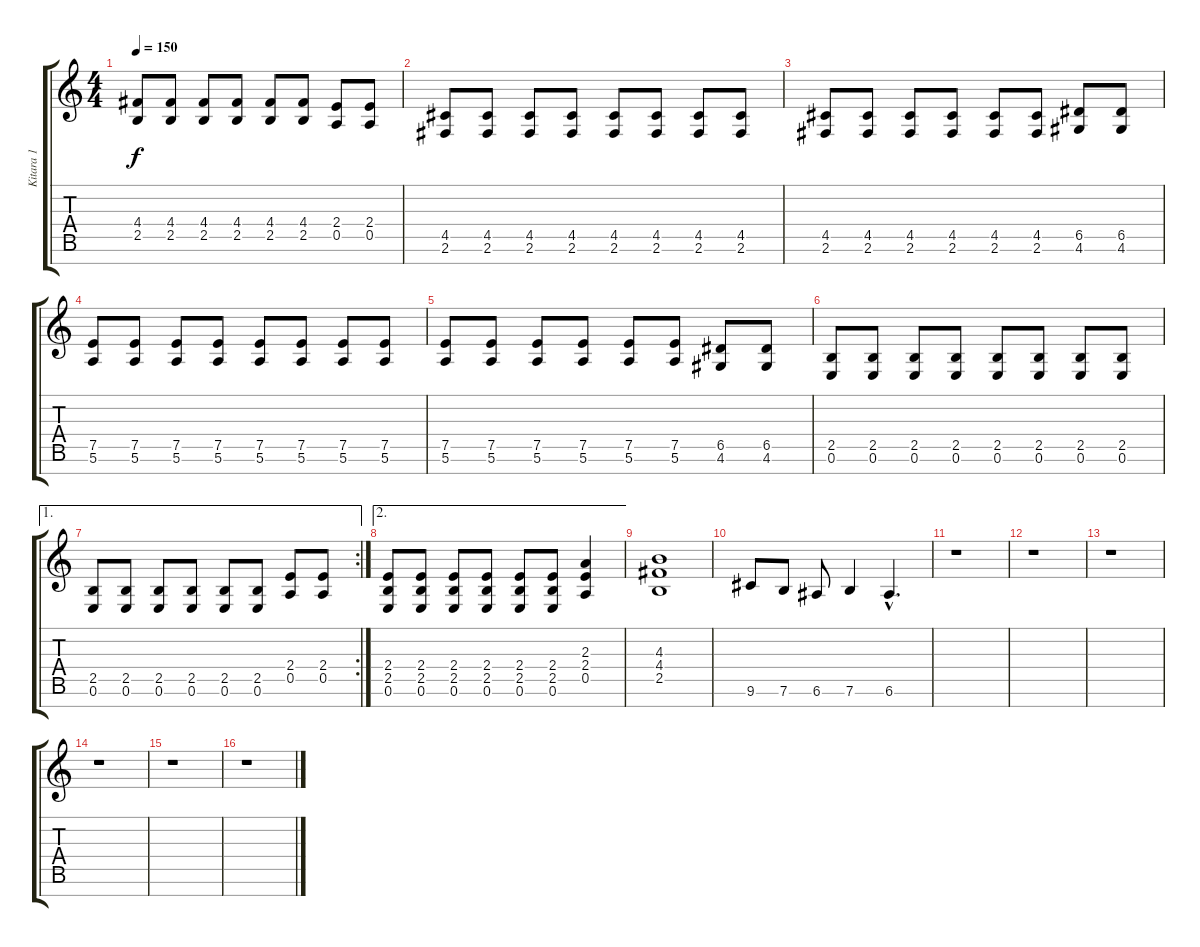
\track ("Kitara 1" "Kitara 1") {instrument distortionguitar}
\staff {score tabs}
\tuning (E4 B3 G3 D3 A2 E2 B1) {hide}
\ts (4 4)
\tempo 150
\clef g2
\ks c
(4.4 2.5).8{dy f} (4.4 2.5).8 (4.4 2.5).8 (4.4 2.5).8 (4.4 2.5).8 (4.4 2.5).8 (2.4 0.5).8 (2.4 0.5).8 |
(4.5 2.6).8 (4.5 2.6).8 (4.5 2.6).8 (4.5 2.6).8 (4.5 2.6).8 (4.5 2.6).8 (4.5 2.6).8 (4.5 2.6).8 |
(4.5 2.6).8 (4.5 2.6).8 (4.5 2.6).8 (4.5 2.6).8 (4.5 2.6).8 (4.5 2.6).8 (6.5 4.6).8 (6.5 4.6).8 |
(7.5 5.6).8 (7.5 5.6).8 (7.5 5.6).8 (7.5 5.6).8 (7.5 5.6).8 (7.5 5.6).8 (7.5 5.6).8 (7.5 5.6).8 |
(7.5 5.6).8 (7.5 5.6).8 (7.5 5.6).8 (7.5 5.6).8 (7.5 5.6).8 (7.5 5.6).8 (6.5 4.6).8 (6.5 4.6).8 |
(2.5 0.6).8 (2.5 0.6).8 (2.5 0.6).8 (2.5 0.6).8 (2.5 0.6).8 (2.5 0.6).8 (2.5 0.6).8 (2.5 0.6).8 |
\ae 1
\rc 2
(2.5 0.6).8 (2.5 0.6).8 (2.5 0.6).8 (2.5 0.6).8 (2.5 0.6).8 (2.5 0.6).8 (2.4 0.5).8 (2.4 0.5).8 |
\ae 2
(2.4 2.5 0.6).8 (2.4 2.5 0.6).8 (2.4 2.5 0.6).8 (2.4 2.5 0.6).8 (2.4 2.5 0.6).8 (2.4 2.5 0.6).8 (2.3 2.4 0.5).4 |
(4.3 4.4 2.5).1 |
9.6.8 7.6.8 6.6.8 7.6.4 6.6{hac}.4{d} |
r.1 |
r.1 |
r.1 |
r.1 |
r.1 |
r.1
